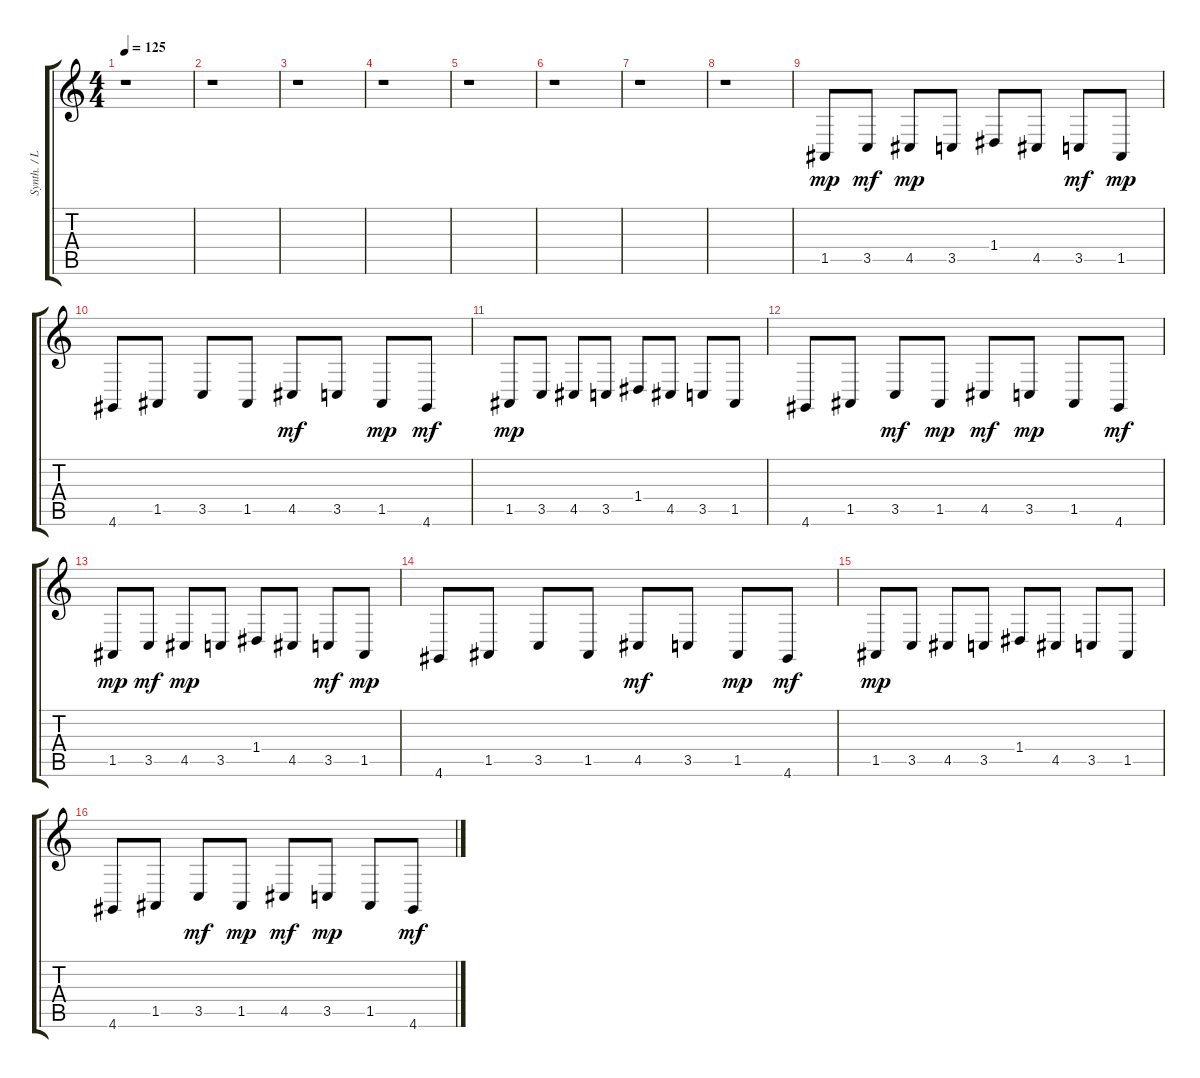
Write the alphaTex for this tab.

\track ("Synth. / Low Strings" "Synth. / L") {instrument stringensemble1}
\staff {score tabs}
\tuning (E4 B3 G3 D3 A2 E2) {hide}
\ts (4 4)
\tempo 125
\clef g2
\ks c
r.1{dy mf} |
r.1 |
r.1 |
r.1 |
r.1 |
r.1 |
r.1 |
r.1 |
1.5.8{dy mp} 3.5.8{dy mf} 4.5.8{dy mp} 3.5.8 1.4.8 4.5.8 3.5.8{dy mf} 1.5.8{dy mp} |
4.6.8 1.5.8 3.5.8 1.5.8 4.5.8{dy mf} 3.5.8 1.5.8{dy mp} 4.6.8{dy mf} |
1.5.8{dy mp} 3.5.8 4.5.8 3.5.8 1.4.8 4.5.8 3.5.8 1.5.8 |
4.6.8 1.5.8 3.5.8{dy mf} 1.5.8{dy mp} 4.5.8{dy mf} 3.5.8{dy mp} 1.5.8 4.6.8{dy mf} |
1.5.8{dy mp} 3.5.8{dy mf} 4.5.8{dy mp} 3.5.8 1.4.8 4.5.8 3.5.8{dy mf} 1.5.8{dy mp} |
4.6.8 1.5.8 3.5.8 1.5.8 4.5.8{dy mf} 3.5.8 1.5.8{dy mp} 4.6.8{dy mf} |
1.5.8{dy mp} 3.5.8 4.5.8 3.5.8 1.4.8 4.5.8 3.5.8 1.5.8 |
4.6.8 1.5.8 3.5.8{dy mf} 1.5.8{dy mp} 4.5.8{dy mf} 3.5.8{dy mp} 1.5.8 4.6.8{dy mf}
